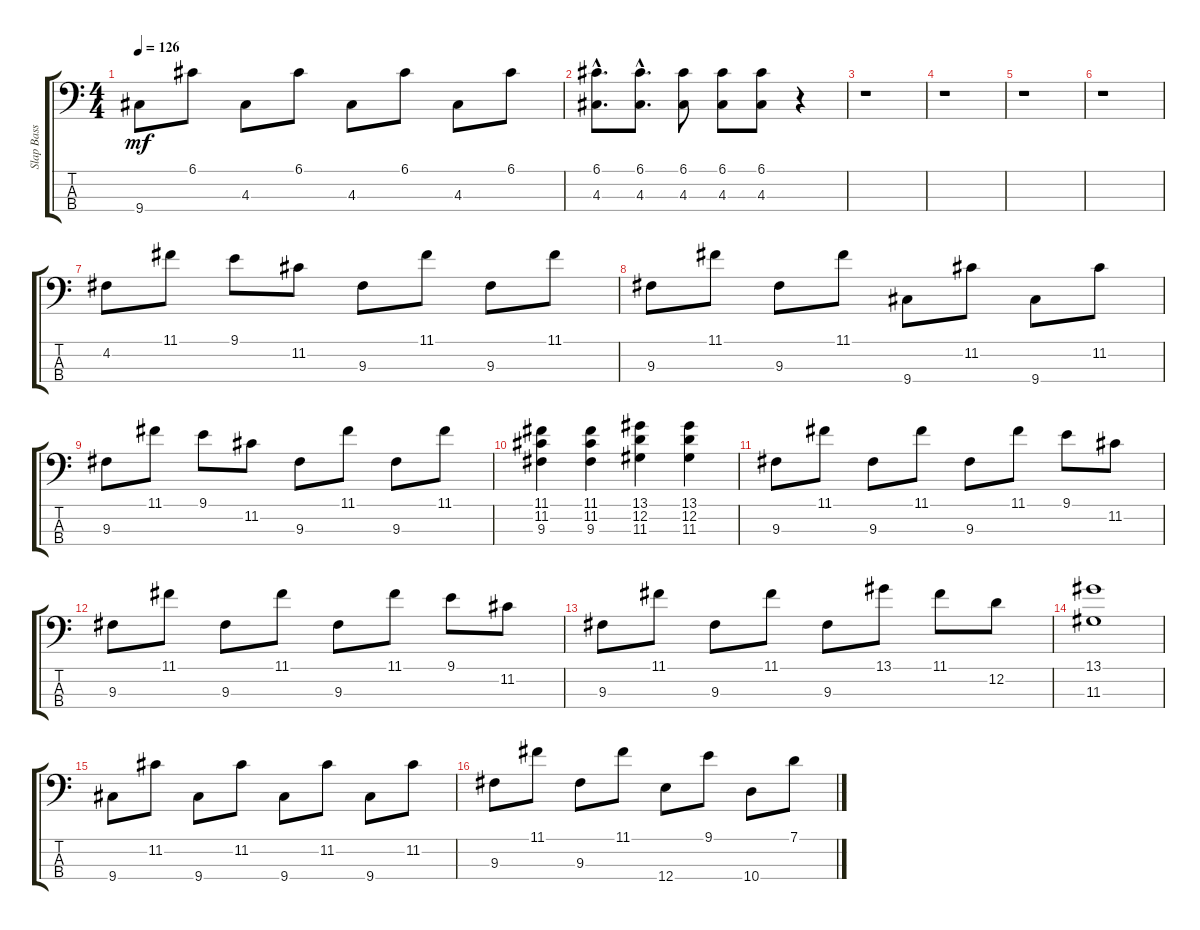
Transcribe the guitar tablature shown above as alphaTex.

\track ("Slap Bass 2" "Slap Bass ") {instrument slapbass1}
\staff {score tabs}
\tuning (G2 D2 A1 E1) {hide}
\ts (4 4)
\tempo 126
\clef f4
\ks c
9.4.8{dy mf} 6.1.8 4.3.8 6.1.8 4.3.8 6.1.8 4.3.8 6.1.8 |
(6.1{hac} 4.3{hac}).8{d} (6.1{hac} 4.3{hac}).8{d} (6.1 4.3).8 (6.1 4.3).8 (6.1 4.3).8 r.4 |
r.1 |
r.1 |
r.1 |
r.1 |
4.2.8 11.1.8 9.1.8 11.2.8 9.3.8 11.1.8 9.3.8 11.1.8 |
9.3.8 11.1.8 9.3.8 11.1.8 9.4.8 11.2.8 9.4.8 11.2.8 |
9.3.8 11.1.8 9.1.8 11.2.8 9.3.8 11.1.8 9.3.8 11.1.8 |
(11.1 11.2 9.3).4 (11.1 11.2 9.3).4 (13.1 12.2 11.3).4 (13.1 12.2 11.3).4 |
9.3.8 11.1.8 9.3.8 11.1.8 9.3.8 11.1.8 9.1.8 11.2.8 |
9.3.8 11.1.8 9.3.8 11.1.8 9.3.8 11.1.8 9.1.8 11.2.8 |
9.3.8 11.1.8 9.3.8 11.1.8 9.3.8 13.1.8 11.1.8 12.2.8 |
(13.1 11.3).1 |
9.4.8 11.2.8 9.4.8 11.2.8 9.4.8 11.2.8 9.4.8 11.2.8 |
9.3.8 11.1.8 9.3.8 11.1.8 12.4.8 9.1.8 10.4.8 7.1.8
